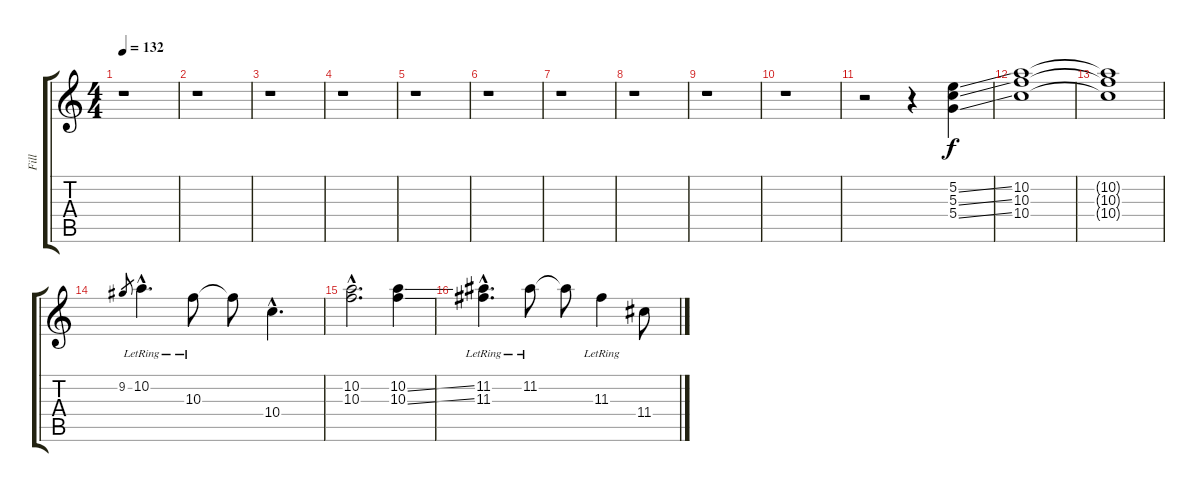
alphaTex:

\track ("Fill" "Fill") {instrument overdrivenguitar}
\staff {score tabs}
\tuning (E4 B3 G3 D3 A2 E2) {hide}
\ts (4 4)
\tempo 132
\clef g2
\ks c
r.1{dy f} |
r.1 |
r.1 |
r.1 |
r.1 |
r.1 |
r.1 |
r.1 |
r.1 |
r.1 |
r.2 r.4 (5.2{ss} 5.3{ss} 5.4{ss}).4 |
(10.2 10.3 10.4).1 |
(10.2{t} 10.3{t} 10.4{t}).1 |
9.2.8{gr} 10.2{hac lr}.4{d} 10.3{lr}.8 10.3{t}.8 10.4{hac}.4{d} |
(10.2{hac} 10.3{hac}).2{d} (10.2{ss} 10.3{ss}).4 |
(11.2{hac lr} 11.3{hac lr}).4{d} 11.2{lr}.8 11.2{t}.8 11.3{lr}.4 11.4.8
